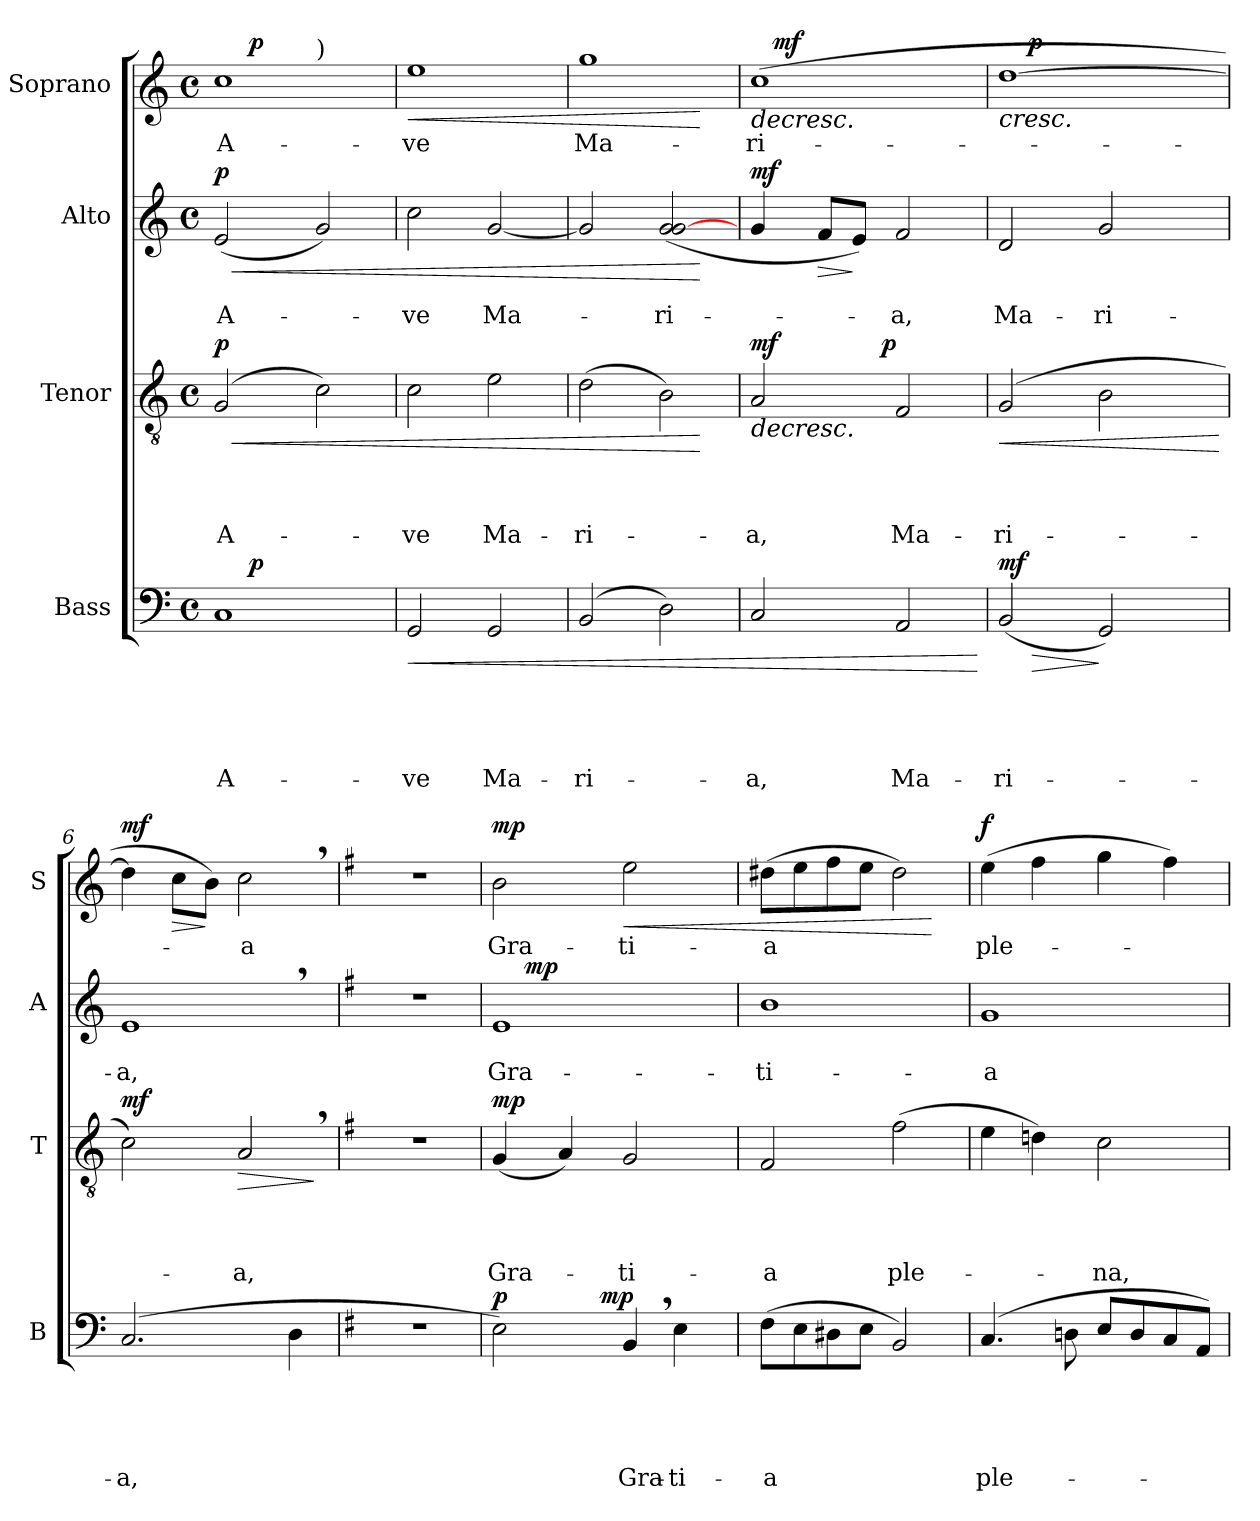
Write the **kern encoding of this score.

**kern	**text	**text	**text	**text	**text	**dynam	**kern	**text	**text	**text	**text	**dynam	**kern	**text	**text	**dynam	**kern	**text	**dynam
*part4	*part4	*part4	*part4	*part4	*part4	*part4	*part3	*part3	*part3	*part3	*part3	*part3	*part2	*part2	*part2	*part2	*part1	*part1	*part1
*staff4	*staff4	*staff4	*staff4	*staff4	*staff4	*staff4	*staff3	*staff3	*staff3	*staff3	*staff3	*staff3	*staff2	*staff2	*staff2	*staff2	*staff1	*staff1	*staff1
*I"Bass	*	*	*	*	*	*	*I"Tenor	*	*	*	*	*	*I"Alto	*	*	*	*I"Soprano	*	*
*I'B	*	*	*	*	*	*	*I'T	*	*	*	*	*	*I'A	*	*	*	*I'S	*	*
*clefF4	*	*	*	*	*	*	*clefGv2	*	*	*	*	*	*clefG2	*	*	*	*clefG2	*	*
*k[]	*	*	*	*	*	*	*k[]	*	*	*	*	*	*k[]	*	*	*	*k[]	*	*
*C:	*	*	*	*	*	*	*C:	*	*	*	*	*	*C:	*	*	*	*C:	*	*
*M4/4	*	*	*	*	*	*	*M4/4	*	*	*	*	*	*M4/4	*	*	*	*M4/4	*	*
*met(c)	*	*	*	*	*	*	*met(c)	*	*	*	*	*	*met(c)	*	*	*	*met(c)	*	*
*MM65	*	*	*	*	*	*	*MM65	*	*	*	*	*	*MM65	*	*	*	*MM65	*	*
=1	=1	=1	=1	=1	=1	=1	=1	=1	=1	=1	=1	=1	=1	=1	=1	=1	=1	=1	=1
!	!	!	!	!	!	!	!	!	!	!	!	!	!	!	!	!	!LO:TX:a:t=Adagio (	!	!
!	!	!	!	!	!LO:LY:b	!	!	!	!	!	!LO:LY:b	!LO:HP:b	!	!	!LO:LY:b	!LO:HP:b	!	!LO:LY:b	!
!	!	!	!	!	!	!	!	!	!	!	!	!LO:DY:n=1:a	!	!	!	!LO:DY:n=1:a	!	!	!
*^	*	*	*	*	*	*	*	*	*	*	*	*	*	*	*	*	*^	*	*
*	*	*	*	*	*	*	*	*	*	*	*	*	*	*	*	*	*	*	*^	*	*
1C	8ryy	.	.	.	.	A-	.	(>2G/	.	.	.	A-	< p	(<2e/	.	A-	< p	1cc	8ryy	2ryy	A-	.
!	!	!	!	!	!	!	!LO:DY:a	!	!	!	!	!	!	!	!	!	!	!	!	!	!	!LO:DY:a
.	2..ryy	.	.	.	.	.	p	.	.	.	.	.	.	.	.	.	.	.	2..ryy	.	.	p
!	!	!	!	!	!	!	!	!	!	!	!	!	!	!	!	!	!	!	!	!LO:TX:a:t=)	!	!
.	.	.	.	.	.	.	.	2c\)	.	.	.	.	.	2g/)	.	.	.	.	.	2ryy	.	.
=2	=2	=2	=2	=2	=2	=2	=2	=2	=2	=2	=2	=2	=2	=2	=2	=2	=2	=2	=2	=2	=2	=2
!	!	!	!	!	!	!LO:LY:b	!LO:HP:b	!	!	!	!	!LO:LY:b	!	!	!	!LO:LY:b	!	!	!	!	!LO:LY:b	!LO:HP:b
*v	*v	*	*	*	*	*	*	*	*	*	*	*	*	*	*	*	*	*v	*v	*v	*	*
2GG/	.	.	.	.	-ve	<	2c\	.	.	.	-ve	.	2cc\	.	-ve	.	1ee	-ve	<
!	!	!	!	!	!LO:LY:b	!	!	!	!	!	!LO:LY:b	!	!	!	!LO:LY:b	!	!	!	!
2GG/	.	.	.	.	Ma-	.	2e\	.	.	.	Ma-	.	[<2g/	.	Ma-	.	.	.	.
=3	=3	=3	=3	=3	=3	=3	=3	=3	=3	=3	=3	=3	=3	=3	=3	=3	=3	=3	=3
!	!	!	!	!	!LO:LY:b	!	!	!	!	!	!LO:LY:b	!	!	!	!	!	!	!LO:LY:b	!
(>2BB/	.	.	.	.	-ri-	.	(>2d\	.	.	.	-ri-	.	2g/]	.	.	.	1gg	Ma-	.
!	!	!	!	!	!	!	!	!	!	!	!	!	!	!	!LO:LY:b	!	!	!	!
2D\)	.	.	.	.	.	.	2B\)	.	.	.	.	.	(<2g/ [<2g/	.	-ri-	.	.	.	.
.	.	.	.	.	.	.	.	.	.	.	.	[	.	.	.	[	.	.	[
=4	=4	=4	=4	=4	=4	=4	=4	=4	=4	=4	=4	=4	=4	=4	=4	=4	=4	=4	=4
!	!	!	!	!	!LO:LY:b	!	!	!	!	!	!LO:LY:b	!LO:HP:b	!	!	!	!	!	!LO:LY:b	!LO:HP:b
!	!	!	!	!	!	!	!	!	!	!	!	!LO:DY:n=1:a	!	!	!	!LO:DY:a	!	!	!
*	*	*	*	*	*	*	*^	*	*	*	*	*	*	*	*	*	*^	*	*
2C/	.	.	.	.	-a,	.	2A/	4...ryy	.	.	.	-a,	> mf	4g/	.	.	mf	(>1cc	16ryy	-ri-	>
!	!	!	!	!	!	!	!	!	!	!	!	!	!	!	!	!	!	!	!	!	!LO:DY:a
.	.	.	.	.	.	.	.	.	.	.	.	.	.	.	.	.	.	.	2...ryy	.	mf
!	!	!	!	!	!	!	!	!	!	!	!	!	!	!	!	!	!LO:HP:b	!	!	!	!
.	.	.	.	.	.	.	.	.	.	.	.	.	.	8f/L	.	.	>	.	.	.	.
.	.	.	.	.	.	.	.	.	.	.	.	.	.	8e/J)	.	.	]	.	.	.	.
!	!	!	!	!	!	!	!	!	!	!	!	!	!LO:DY:n=2:a	!	!	!	!	!	!	!	!
.	.	.	.	.	.	.	.	2ryy	.	.	.	.	p	.	.	.	.	.	.	.	.
!	!	!	!	!	!LO:LY:b	!	!	!	!	!	!	!LO:LY:b	!	!	!	!LO:LY:b	!	!	!	!	!
2AA/	.	.	.	.	Ma-	.	2F/	.	.	.	.	Ma-	.	2f/	.	-a,	.	.	.	.	.
.	.	.	.	.	.	.	.	32ryy	.	.	.	.	.	.	.	.	.	.	.	.	.
.	.	.	.	.	.	[	.	.	.	.	.	.	]	.	.	.	.	.	.	.	.
=5	=5	=5	=5	=5	=5	=5	=5	=5	=5	=5	=5	=5	=5	=5	=5	=5	=5	=5	=5	=5	=5
!	!	!	!	!	!LO:LY:b	!LO:HP:b	!	!	!	!	!	!LO:LY:b	!LO:HP:b	!	!	!LO:LY:b	!	!	!	!	!LO:HP:b
!	!	!	!	!	!	!LO:DY:n=1:a	!	!	!	!	!	!	!	!	!	!	!	!	!	!	!
*	*	*	*	*	*	*	*v	*v	*	*	*	*	*	*	*	*	*	*	*	*	*
(<2BB/	.	.	.	.	-ri-	> mf	(>2G/	.	.	.	-ri-	<	2d/	.	Ma-	.	[>1dd	16.ryy	.	<
!	!	!	!	!	!	!	!	!	!	!	!	!	!	!	!	!	!	!	!	!LO:DY:a
.	.	.	.	.	.	.	.	.	.	.	.	.	.	.	.	.	.	2ryy	.	p
!	!	!	!	!	!	!	!	!	!	!	!	!	!	!	!LO:LY:b	!	!	!	!	!
2GG/)	.	.	.	.	.	]	2B\	.	.	.	.	.	2g/	.	-ri-	.	.	.	.	.
.	.	.	.	.	.	.	.	.	.	.	.	.	.	.	.	.	.	4ryy	.	.
.	.	.	.	.	.	.	.	.	.	.	.	.	.	.	.	.	.	8ryy	.	.
.	.	.	.	.	.	.	.	.	.	.	.	.	.	.	.	.	.	32ryy	.	.
.	.	.	.	.	.	.	.	.	.	.	.	[	.	.	.	.	.	.	.	]
=6	=6	=6	=6	=6	=6	=6	=6	=6	=6	=6	=6	=6	=6	=6	=6	=6	=6	=6	=6	=6
!	!	!	!	!	!LO:LY:b	!	!	!	!	!	!	!LO:DY:a	!	!	!LO:LY:b	!	!	!	!	!LO:DY:a
*	*	*	*	*	*	*	*	*	*	*	*	*	*	*	*	*	*v	*v	*	*
(>2.C/	.	.	.	.	-a,	.	2c\)	.	.	.	.	mf	1e,>	.	-a,	.	4dd\]	.	mf
!	!	!	!	!	!	!	!	!	!	!	!	!	!	!	!	!	!	!	!LO:HP:n=1:b
.	.	.	.	.	.	.	.	.	.	.	.	.	.	.	.	.	8cc\L	.	[ >
.	.	.	.	.	.	.	.	.	.	.	.	.	.	.	.	.	8b\J)	.	]
!	!	!	!	!	!	!	!	!	!	!	!LO:LY:b	!LO:HP:b	!	!	!	!	!	!LO:LY:b	!
.	.	.	.	.	.	.	2A,>/	.	.	.	-a,	>	.	.	.	.	2cc,>\	-a	.
4D\	.	.	.	.	.	.	.	.	.	.	.	.	.	.	.	.	.	.	.
.	.	.	.	.	.	.	.	.	.	.	.	]	.	.	.	.	.	.	.
=7	=7	=7	=7	=7	=7	=7	=7	=7	=7	=7	=7	=7	=7	=7	=7	=7	=7	=7	=7
*k[f#]	*	*	*	*	*	*	*k[f#]	*	*	*	*	*	*k[f#]	*	*	*	*k[f#]	*	*
*G:	*	*	*	*	*	*	*G:	*	*	*	*	*	*G:	*	*	*	*G:	*	*
1r	.	.	.	.	.	.	1r	.	.	.	.	.	1r	.	.	.	1r	.	.
!!LO:LB:g=z
=8	=8	=8	=8	=8	=8	=8	=8	=8	=8	=8	=8	=8	=8	=8	=8	=8	=8	=8	=8
!	!	!	!	!	!	!LO:DY:a	!	!	!	!	!LO:LY:b	!LO:DY:a	!	!	!LO:LY:b	!	!	!LO:LY:b	!LO:DY:a
*^	*	*	*	*	*	*	*	*	*	*	*	*	*^	*	*	*	*	*	*
2E\)	4..ryy	.	.	.	.	.	p	(<4G/	.	.	.	Gra-	mp	1e	8ryy	.	Gra-	.	2b\	Gra-	mp
!	!	!	!	!	!	!	!	!	!	!	!	!	!	!	!	!	!	!LO:DY:a	!	!	!
.	.	.	.	.	.	.	.	.	.	.	.	.	.	.	2..ryy	.	.	mp	.	.	.
.	.	.	.	.	.	.	.	4A/)	.	.	.	.	.	.	.	.	.	.	.	.	.
!	!	!	!	!	!	!	!LO:DY:a	!	!	!	!	!	!	!	!	!	!	!	!	!	!
.	2ryy	.	.	.	.	.	mp	.	.	.	.	.	.	.	.	.	.	.	.	.	.
!	!	!	!	!	!	!LO:LY:b	!	!	!	!	!	!LO:LY:b	!	!	!	!	!	!	!	!LO:LY:b	!LO:HP:b
4BB,>/	.	.	.	.	.	Gra-	.	2G/	.	.	.	-ti-	.	.	.	.	.	.	2ee\	-ti-	<
!	!	!	!	!	!	!LO:LY:b	!	!	!	!	!	!	!	!	!	!	!	!	!	!	!
4E\	.	.	.	.	.	-ti-	.	.	.	.	.	.	.	.	.	.	.	.	.	.	.
.	16ryy	.	.	.	.	.	.	.	.	.	.	.	.	.	.	.	.	.	.	.	.
=9	=9	=9	=9	=9	=9	=9	=9	=9	=9	=9	=9	=9	=9	=9	=9	=9	=9	=9	=9	=9	=9
!	!	!	!	!	!	!LO:LY:b	!	!	!	!	!	!LO:LY:b	!	!	!	!	!LO:LY:b	!	!	!LO:LY:b	!
*v	*v	*	*	*	*	*	*	*	*	*	*	*	*	*v	*v	*	*	*	*	*	*
(>8F#\L	.	.	.	.	-a	.	2F#/	.	.	.	-a	.	1b	.	-ti-	.	(>8dd#X\L	-a	.
8E\	.	.	.	.	.	.	.	.	.	.	.	.	.	.	.	.	8ee\	.	.
8D#X\	.	.	.	.	.	.	.	.	.	.	.	.	.	.	.	.	8ff#\	.	.
8E\J	.	.	.	.	.	.	.	.	.	.	.	.	.	.	.	.	8ee\J	.	.
!	!	!	!	!	!	!	!	!	!	!	!LO:LY:b	!	!	!	!	!	!	!	!
2BB/)	.	.	.	.	.	.	(>2f#\	.	.	.	ple-	.	.	.	.	.	2dd#\)	.	.
.	.	.	.	.	.	.	.	.	.	.	.	.	.	.	.	.	.	.	[
=10	=10	=10	=10	=10	=10	=10	=10	=10	=10	=10	=10	=10	=10	=10	=10	=10	=10	=10	=10
!	!	!	!	!	!LO:LY:b	!	!	!	!	!	!	!	!	!	!LO:LY:b	!	!	!LO:LY:b	!LO:DY:a
(>4.C/	.	.	.	.	ple-	.	4e\	.	.	.	.	.	1g	.	-a	.	(>4ee\	ple-	f
.	.	.	.	.	.	.	4dn\)	.	.	.	.	.	.	.	.	.	4ff#\	.	.
8Dn\	.	.	.	.	.	.	.	.	.	.	.	.	.	.	.	.	.	.	.
!	!	!	!	!	!	!	!	!	!	!	!LO:LY:b	!	!	!	!	!	!	!	!
8E/L	.	.	.	.	.	.	2c\	.	.	.	-na,	.	.	.	.	.	4gg\	.	.
8D/	.	.	.	.	.	.	.	.	.	.	.	.	.	.	.	.	.	.	.
8C/	.	.	.	.	.	.	.	.	.	.	.	.	.	.	.	.	4ff#\)	.	.
8AA/J)	.	.	.	.	.	.	.	.	.	.	.	.	.	.	.	.	.	.	.
=	=	=	=	=	=	=	=	=	=	=	=	=	=	=	=	=	=	=	=
*-	*-	*-	*-	*-	*-	*-	*-	*-	*-	*-	*-	*-	*-	*-	*-	*-	*-	*-	*-
